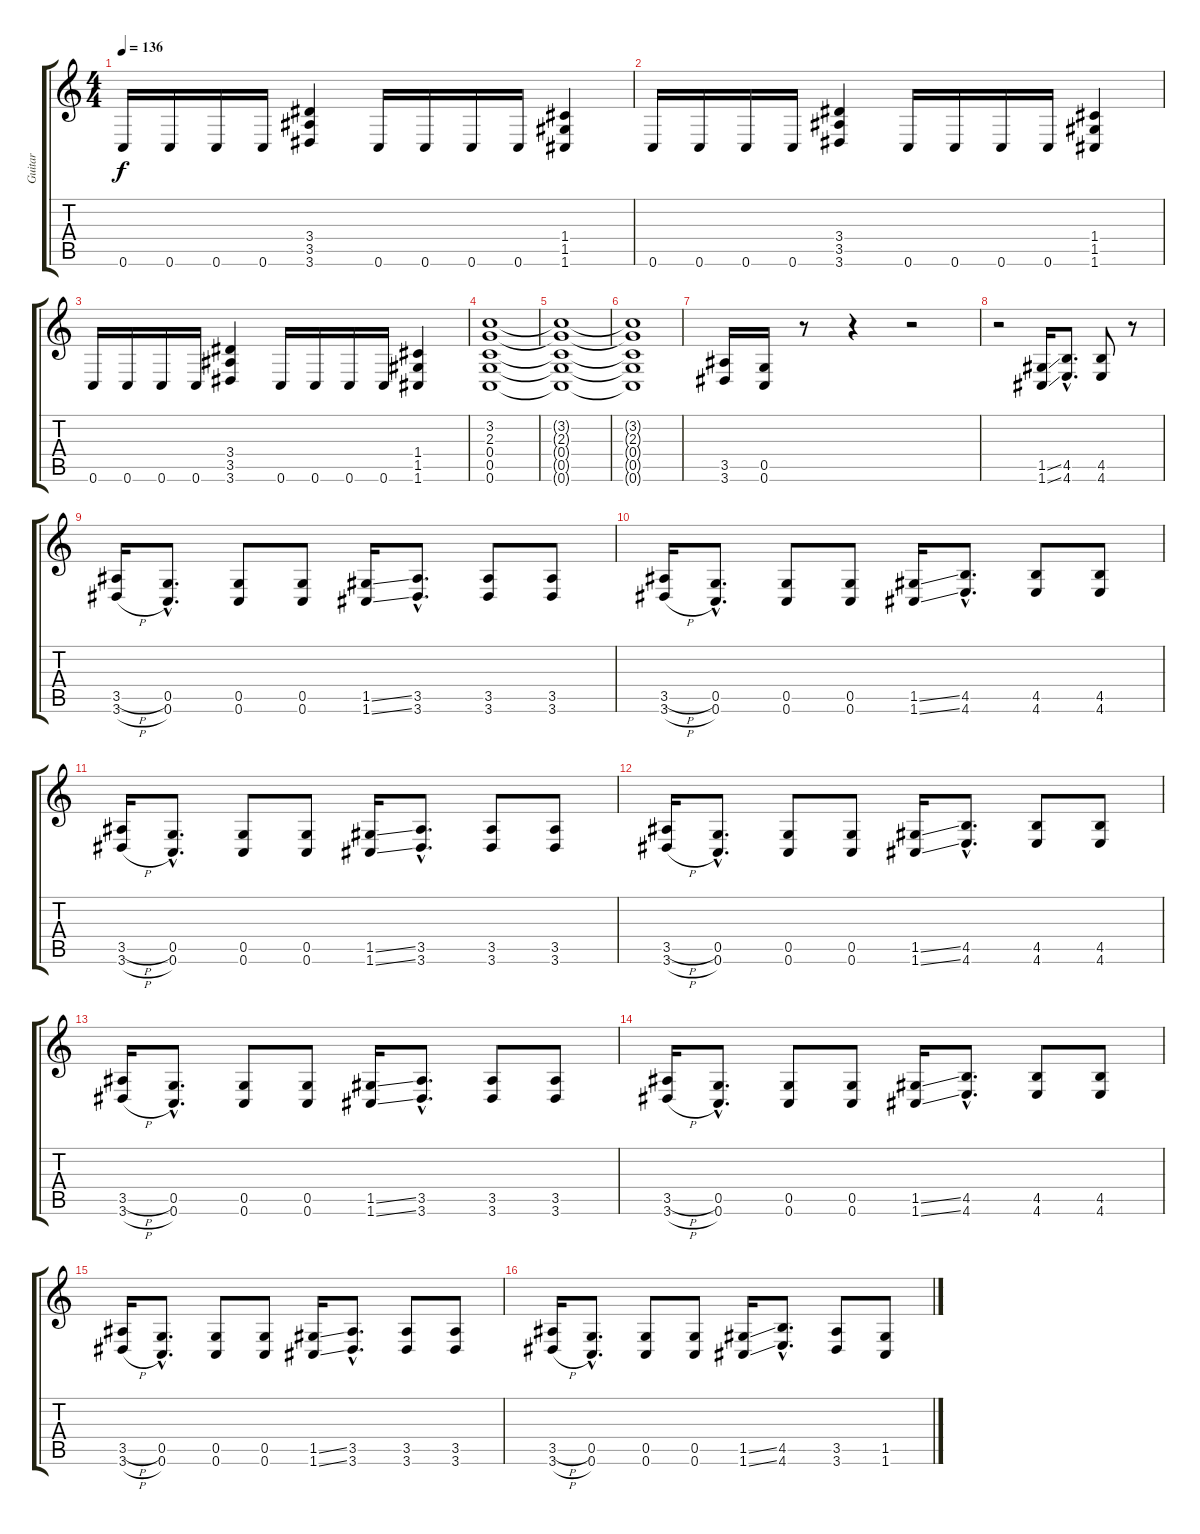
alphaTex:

\track ("Guitar" "Guitar") {instrument distortionguitar}
\staff {score tabs}
\tuning (D4 A3 F3 C3 G2 C2) {hide}
\ts (4 4)
\tempo 136
\clef g2
\ks c
0.6.16{dy f instrument distortionguitar} 0.6.16 0.6.16 0.6.16 (3.4 3.5 3.6).4 0.6.16 0.6.16 0.6.16 0.6.16 (1.4 1.5 1.6).4 |
0.6.16 0.6.16 0.6.16 0.6.16 (3.4 3.5 3.6).4 0.6.16 0.6.16 0.6.16 0.6.16 (1.4 1.5 1.6).4 |
0.6.16 0.6.16 0.6.16 0.6.16 (3.4 3.5 3.6).4 0.6.16 0.6.16 0.6.16 0.6.16 (1.4 1.5 1.6).4 |
(3.2 2.3 0.4 0.5 0.6).1 |
(3.2{t} 2.3{t} 0.4{t} 0.5{t} 0.6{t}).1 |
(3.2{t} 2.3{t} 0.4{t} 0.5{t} 0.6{t}).1 |
(3.5 3.6).16 (0.5 0.6).16 r.8 r.4 r.2 |
r.2 (1.5{ss} 1.6{ss}).16 (4.5{hac} 4.6{hac}).8{d} (4.5 4.6).8 r.8 |
(3.5{h} 3.6{h}).16 (0.5{hac} 0.6{hac}).8{d} (0.5 0.6).8 (0.5 0.6).8 (1.5{ss} 1.6{ss}).16 (3.5{hac} 3.6{hac}).8{d} (3.5 3.6).8 (3.5 3.6).8 |
(3.5{h} 3.6{h}).16 (0.5{hac} 0.6{hac}).8{d} (0.5 0.6).8 (0.5 0.6).8 (1.5{ss} 1.6{ss}).16 (4.5{hac} 4.6{hac}).8{d} (4.5 4.6).8 (4.5 4.6).8 |
(3.5{h} 3.6{h}).16 (0.5{hac} 0.6{hac}).8{d} (0.5 0.6).8 (0.5 0.6).8 (1.5{ss} 1.6{ss}).16 (3.5{hac} 3.6{hac}).8{d} (3.5 3.6).8 (3.5 3.6).8 |
(3.5{h} 3.6{h}).16 (0.5{hac} 0.6{hac}).8{d} (0.5 0.6).8 (0.5 0.6).8 (1.5{ss} 1.6{ss}).16 (4.5{hac} 4.6{hac}).8{d} (4.5 4.6).8 (4.5 4.6).8 |
(3.5{h} 3.6{h}).16 (0.5{hac} 0.6{hac}).8{d} (0.5 0.6).8 (0.5 0.6).8 (1.5{ss} 1.6{ss}).16 (3.5{hac} 3.6{hac}).8{d} (3.5 3.6).8 (3.5 3.6).8 |
(3.5{h} 3.6{h}).16 (0.5{hac} 0.6{hac}).8{d} (0.5 0.6).8 (0.5 0.6).8 (1.5{ss} 1.6{ss}).16 (4.5{hac} 4.6{hac}).8{d} (4.5 4.6).8 (4.5 4.6).8 |
(3.5{h} 3.6{h}).16 (0.5{hac} 0.6{hac}).8{d} (0.5 0.6).8 (0.5 0.6).8 (1.5{ss} 1.6{ss}).16 (3.5{hac} 3.6{hac}).8{d} (3.5 3.6).8 (3.5 3.6).8 |
(3.5{h} 3.6{h}).16 (0.5{hac} 0.6{hac}).8{d} (0.5 0.6).8 (0.5 0.6).8 (1.5{ss} 1.6{ss}).16 (4.5{hac} 4.6{hac}).8{d} (3.5 3.6).8 (1.5 1.6).8
